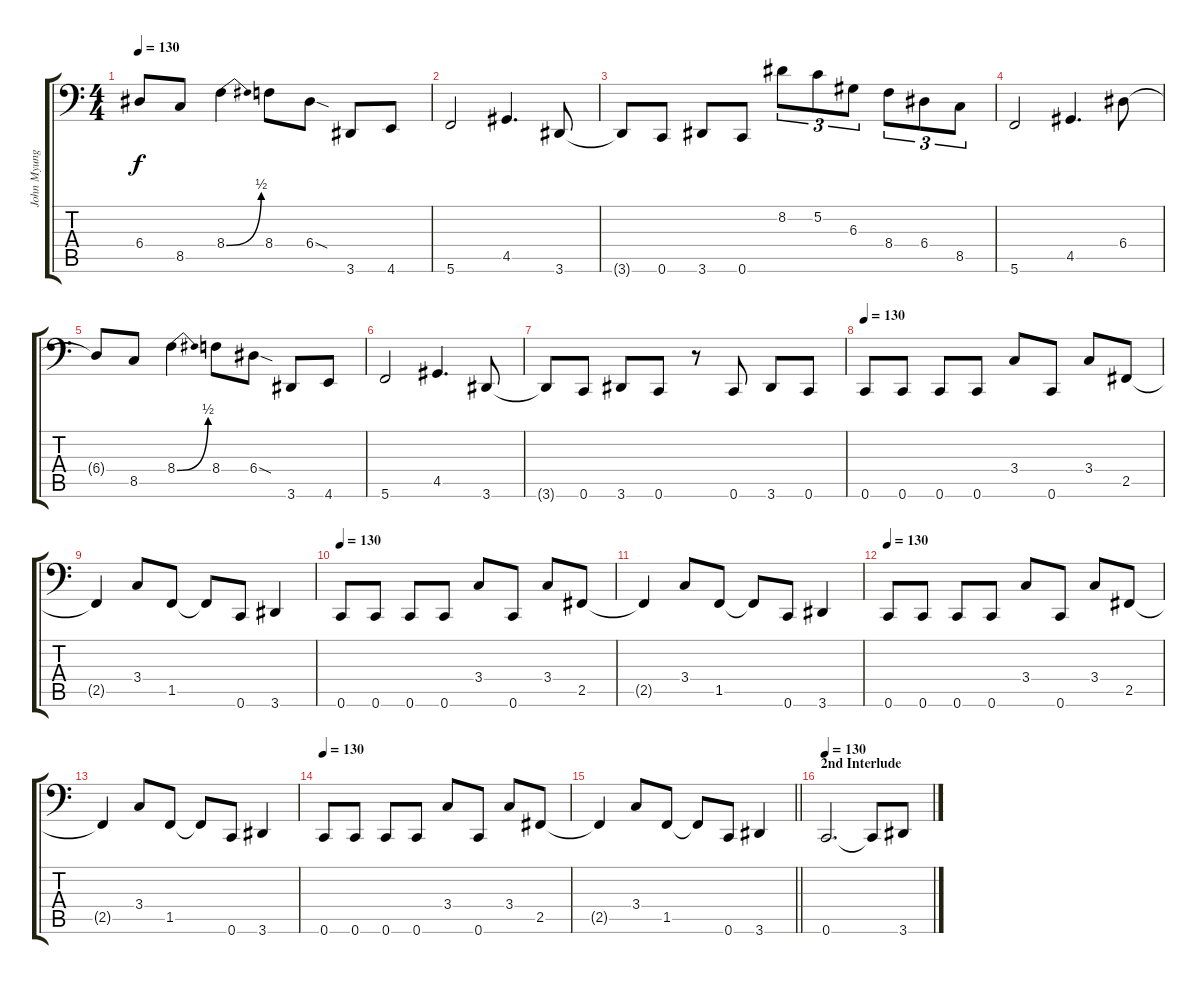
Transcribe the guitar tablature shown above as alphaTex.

\track ("John Myung" "John Myung") {instrument electricbassfinger}
\staff {score tabs}
\tuning (C3 G2 D2 A1 E1 C1) {hide}
\ts (4 4)
\tempo 130
\clef f4
\ks c
6.4{t}.8{dy f} 8.5.8 8.4{be (bend 0 0 60 2)}.4 8.4.8 6.4{sod}.8 3.6.8 4.6.8 |
5.6.2 4.5.4{d} 3.6.8 |
3.6{t}.8 0.6.8 3.6.8 0.6.8 8.2.8{tu (3 2)} 5.2.8{tu (3 2)} 6.3.8{tu (3 2)} 8.4.8{tu (3 2)} 6.4.8{tu (3 2)} 8.5.8{tu (3 2)} |
5.6.2 4.5.4{d} 6.4.8 |
6.4{t}.8 8.5.8 8.4{be (bend 0 0 60 2)}.4 8.4.8 6.4{sod}.8 3.6.8 4.6.8 |
5.6.2 4.5.4{d} 3.6.8 |
3.6{t}.8 0.6.8 3.6.8 0.6.8 r.8 0.6.8 3.6.8 0.6.8 |
\tempo 130
0.6.8 0.6.8 0.6.8 0.6.8 3.4.8 0.6.8 3.4.8 2.5.8 |
2.5{t}.4 3.4.8 1.5.8 1.5{t}.8 0.6.8 3.6.4 |
\tempo 130
0.6.8 0.6.8 0.6.8 0.6.8 3.4.8 0.6.8 3.4.8 2.5.8 |
2.5{t}.4 3.4.8 1.5.8 1.5{t}.8 0.6.8 3.6.4 |
\tempo 130
0.6.8 0.6.8 0.6.8 0.6.8 3.4.8 0.6.8 3.4.8 2.5.8 |
2.5{t}.4 3.4.8 1.5.8 1.5{t}.8 0.6.8 3.6.4 |
\tempo 130
0.6.8 0.6.8 0.6.8 0.6.8 3.4.8 0.6.8 3.4.8 2.5.8 |
\barLineRight lightlight
2.5{t}.4 3.4.8 1.5.8 1.5{t}.8 0.6.8 3.6.4 |
\section ("" "2nd Interlude")
\tempo 130
0.6.2{d} 0.6{t}.8 3.6.8
